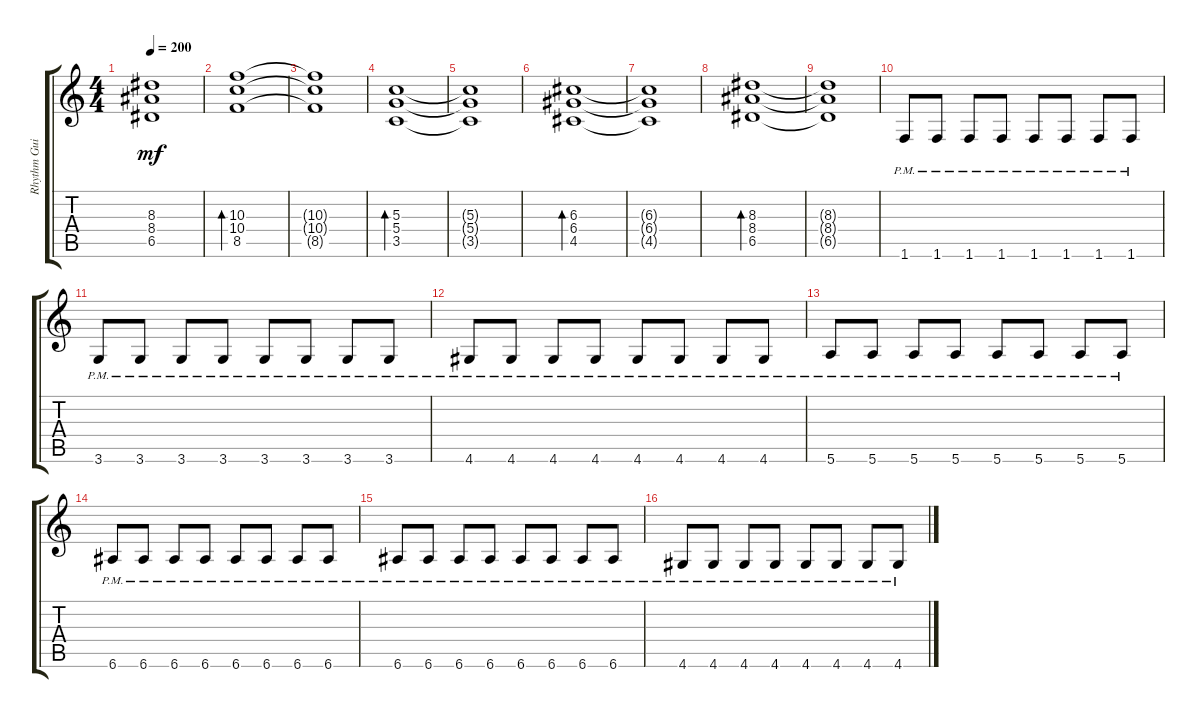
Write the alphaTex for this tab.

\track ("Rhythm Guitar" "Rhythm Gui") {instrument overdrivenguitar}
\staff {score tabs}
\tuning (E4 B3 G3 D3 A2 E2) {hide}
\ts (4 4)
\tempo 200
\clef g2
\ks c
(8.3{t} 8.4{t} 6.5{t}).1{dy mf} |
(10.3 10.4 8.5).1{bd 30} |
(10.3{t} 10.4{t} 8.5{t}).1 |
(5.3 5.4 3.5).1{bd 30} |
(5.3{t} 5.4{t} 3.5{t}).1 |
(6.3 6.4 4.5).1{bd 30} |
(6.3{t} 6.4{t} 4.5{t}).1 |
(8.3 8.4 6.5).1{bd 30} |
(8.3{t} 8.4{t} 6.5{t}).1 |
1.6{pm}.8 1.6{pm}.8 1.6{pm}.8 1.6{pm}.8 1.6{pm}.8 1.6{pm}.8 1.6{pm}.8 1.6{pm}.8 |
3.6{pm}.8 3.6{pm}.8 3.6{pm}.8 3.6{pm}.8 3.6{pm}.8 3.6{pm}.8 3.6{pm}.8 3.6{pm}.8 |
4.6{pm}.8 4.6{pm}.8 4.6{pm}.8 4.6{pm}.8 4.6{pm}.8 4.6{pm}.8 4.6{pm}.8 4.6{pm}.8 |
5.6{pm}.8 5.6{pm}.8 5.6{pm}.8 5.6{pm}.8 5.6{pm}.8 5.6{pm}.8 5.6{pm}.8 5.6{pm}.8 |
6.6{pm}.8 6.6{pm}.8 6.6{pm}.8 6.6{pm}.8 6.6{pm}.8 6.6{pm}.8 6.6{pm}.8 6.6{pm}.8 |
6.6{pm}.8 6.6{pm}.8 6.6{pm}.8 6.6{pm}.8 6.6{pm}.8 6.6{pm}.8 6.6{pm}.8 6.6{pm}.8 |
4.6{pm}.8 4.6{pm}.8 4.6{pm}.8 4.6{pm}.8 4.6{pm}.8 4.6{pm}.8 4.6{pm}.8 4.6{pm}.8
